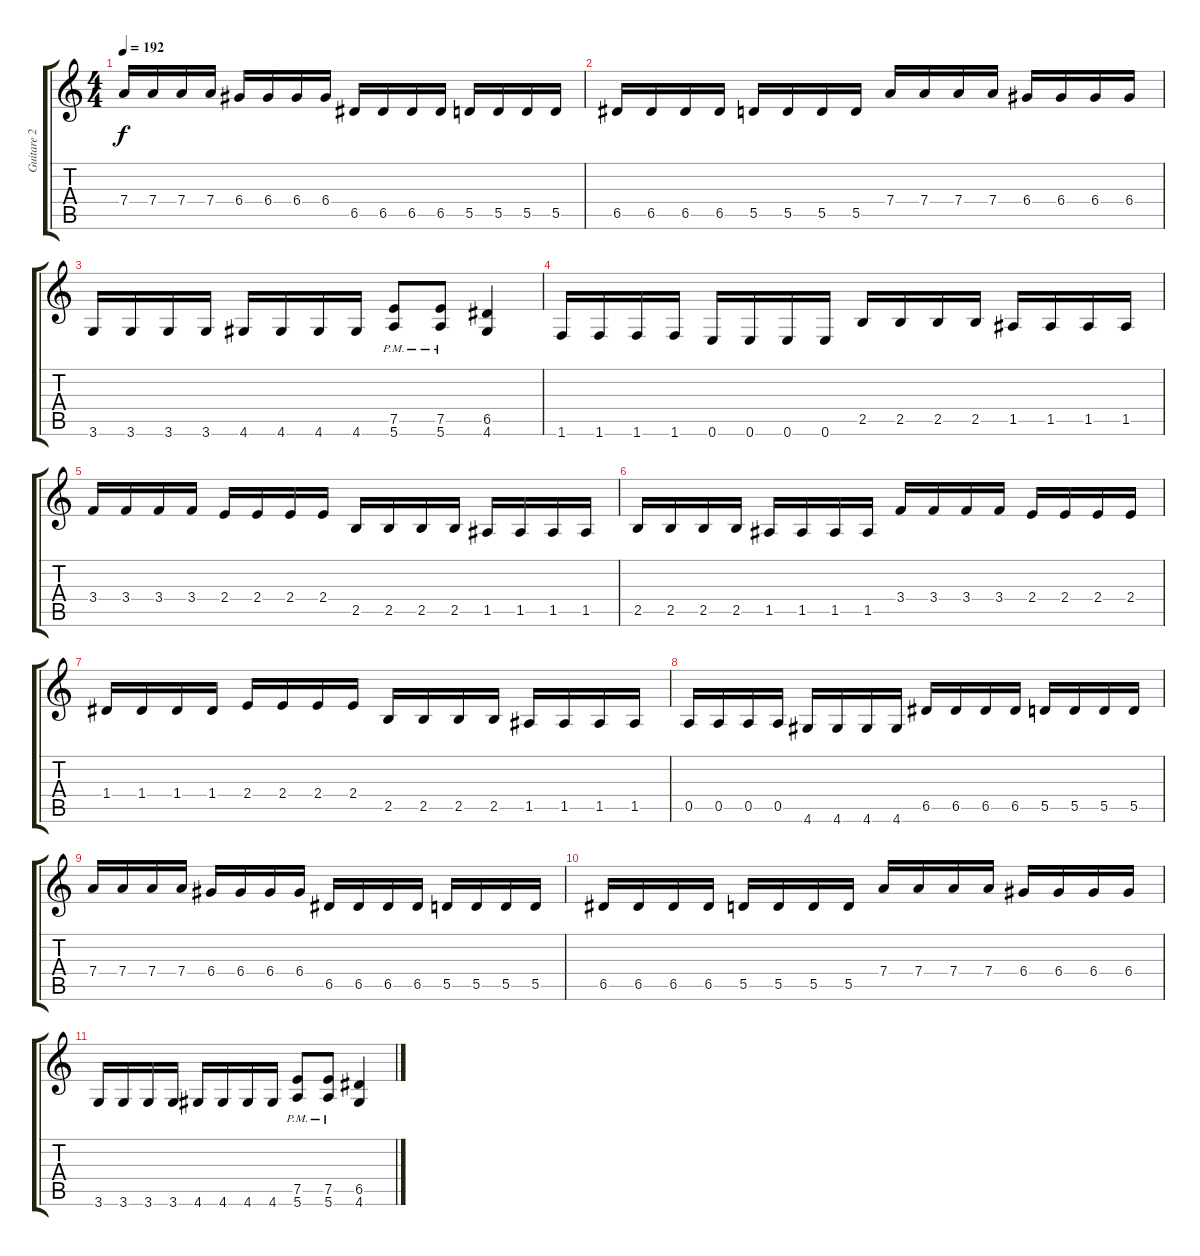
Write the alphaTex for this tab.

\track ("Guitare 2" "Guitare 2") {instrument distortionguitar}
\staff {score tabs}
\tuning (E4 B3 G3 D3 A2 E2) {hide}
\ts (4 4)
\tempo 192
\clef g2
\ks c
7.4.16{dy f} 7.4.16 7.4.16 7.4.16 6.4.16 6.4.16 6.4.16 6.4.16 6.5.16 6.5.16 6.5.16 6.5.16 5.5.16 5.5.16 5.5.16 5.5.16 |
6.5.16 6.5.16 6.5.16 6.5.16 5.5.16 5.5.16 5.5.16 5.5.16 7.4.16 7.4.16 7.4.16 7.4.16 6.4.16 6.4.16 6.4.16 6.4.16 |
3.6.16 3.6.16 3.6.16 3.6.16 4.6.16 4.6.16 4.6.16 4.6.16 (7.5{pm} 5.6{pm}).8 (7.5{pm} 5.6{pm}).8 (6.5 4.6).4 |
1.6.16 1.6.16 1.6.16 1.6.16 0.6.16 0.6.16 0.6.16 0.6.16 2.5.16 2.5.16 2.5.16 2.5.16 1.5.16 1.5.16 1.5.16 1.5.16 |
3.4.16 3.4.16 3.4.16 3.4.16 2.4.16 2.4.16 2.4.16 2.4.16 2.5.16 2.5.16 2.5.16 2.5.16 1.5.16 1.5.16 1.5.16 1.5.16 |
2.5.16 2.5.16 2.5.16 2.5.16 1.5.16 1.5.16 1.5.16 1.5.16 3.4.16 3.4.16 3.4.16 3.4.16 2.4.16 2.4.16 2.4.16 2.4.16 |
1.4.16 1.4.16 1.4.16 1.4.16 2.4.16 2.4.16 2.4.16 2.4.16 2.5.16 2.5.16 2.5.16 2.5.16 1.5.16 1.5.16 1.5.16 1.5.16 |
0.5.16 0.5.16 0.5.16 0.5.16 4.6.16 4.6.16 4.6.16 4.6.16 6.5.16 6.5.16 6.5.16 6.5.16 5.5.16 5.5.16 5.5.16 5.5.16 |
7.4.16 7.4.16 7.4.16 7.4.16 6.4.16 6.4.16 6.4.16 6.4.16 6.5.16 6.5.16 6.5.16 6.5.16 5.5.16 5.5.16 5.5.16 5.5.16 |
6.5.16 6.5.16 6.5.16 6.5.16 5.5.16 5.5.16 5.5.16 5.5.16 7.4.16 7.4.16 7.4.16 7.4.16 6.4.16 6.4.16 6.4.16 6.4.16 |
3.6.16 3.6.16 3.6.16 3.6.16 4.6.16 4.6.16 4.6.16 4.6.16 (7.5{pm} 5.6{pm}).8 (7.5{pm} 5.6{pm}).8 (6.5 4.6).4
